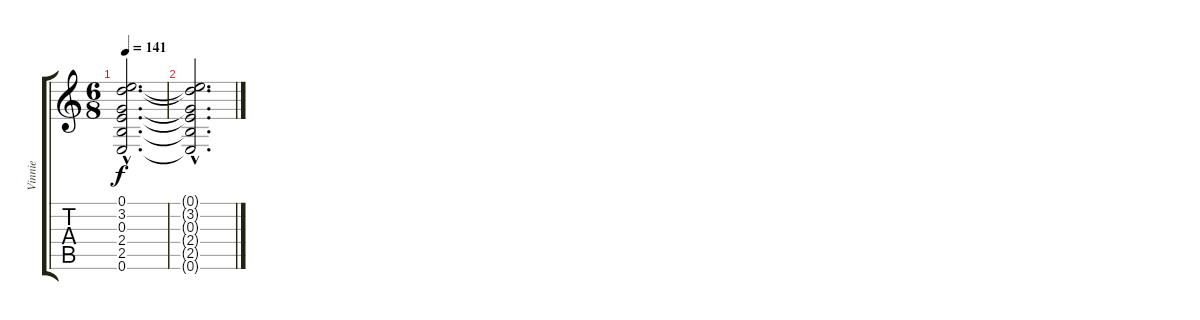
\track ("Vinnie" "Vinnie") {instrument distortionguitar}
\staff {score tabs}
\tuning (E4 B3 G3 D3 A2 E2) {hide}
\ts (6 8)
\tempo 141
\clef g2
\ks c
(0.1{hac t} 3.2{hac t} 0.3{hac t} 2.4{hac t} 2.5{hac t} 0.6{hac t}).2{d dy f volume 6} |
(0.1{hac t} 3.2{hac t} 0.3{hac t} 2.4{hac t} 2.5{hac t} 0.6{hac t}).2{d}
